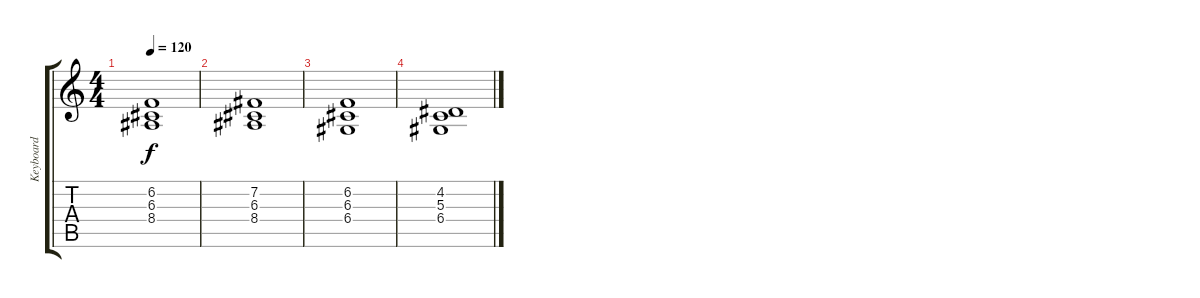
\track ("Keyboard" "Keyboard") {instrument pad2warm}
\staff {score tabs}
\tuning (E4 B3 G3 D3 A2 E2) {hide}
\ts (4 4)
\tempo 120
\clef g2
\ks c
(6.2 6.3 8.4).1{dy f} |
(7.2 6.3 8.4).1 |
(6.2 6.3 6.4).1 |
(4.2 5.3 6.4).1
